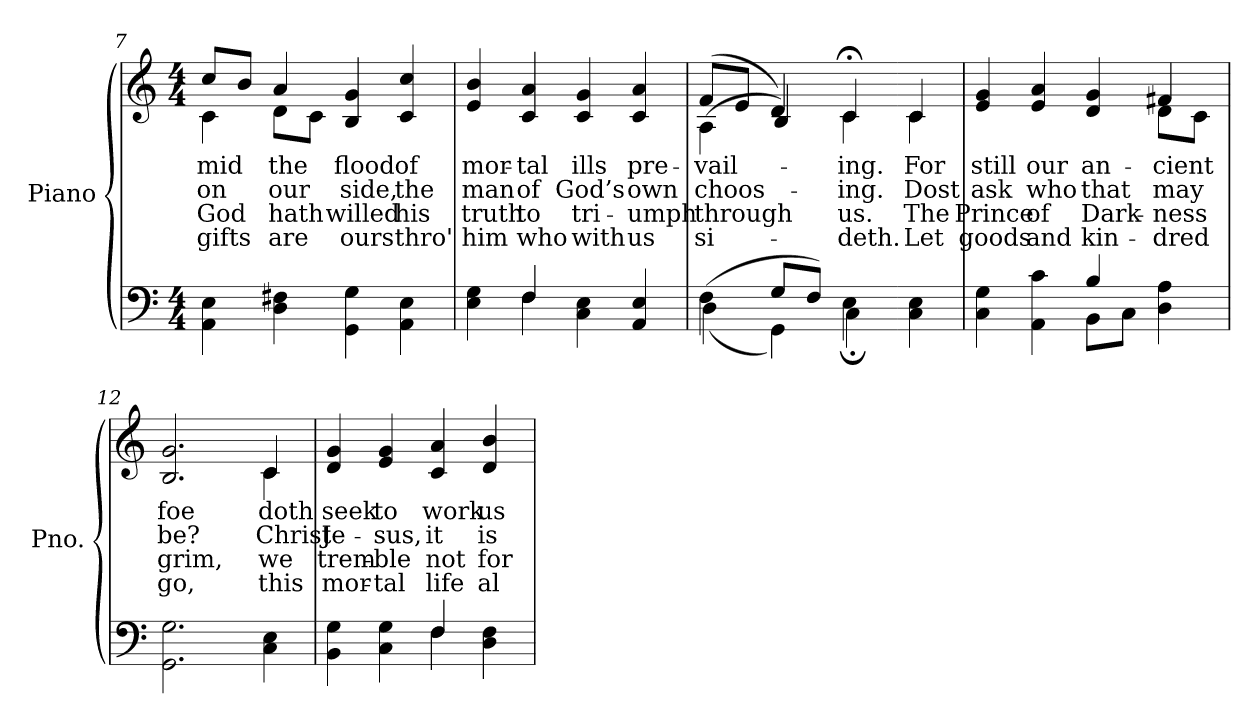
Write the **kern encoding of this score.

**kern	**kern	**text	**text	**text	**text
*part2	*part1	*part1	*part1	*part1	*part1
*staff2	*staff1	*staff1	*staff1	*staff1	*staff1
*I"Piano	*I"Piano	*	*	*	*
*I'Pno.	*I'Pno.	*	*	*	*
!!LO:LB:g=z
*clefF4	*clefG2	*	*	*	*
*k[]	*k[]	*	*	*	*
*C:	*C:	*	*	*	*
*M4/4	*M4/4	*	*	*	*
=7	=7	=7	=7	=7	=7
!	!	!LO:LY:b:color=#000000	!LO:LY:b:color=#000000	!LO:LY:b:color=#000000	!LO:LY:b:color=#000000
*	*^	*	*	*	*
4AAi\ 4Ei	8cci/L	4ci\	-mid	on	God	gifts
.	8bi/J	.	.	.	.	.
!	!	!	!LO:LY:b:color=#000000	!LO:LY:b:color=#000000	!LO:LY:b:color=#000000	!LO:LY:b:color=#000000
4Di\ 4F#Xi	4ai/	8di\L	the	our	hath	are
.	.	8ci\J	.	.	.	.
!	!	!	!LO:LY:b:color=#000000	!LO:LY:b:color=#000000	!LO:LY:b:color=#000000	!LO:LY:b:color=#000000
4GGi\ 4Gi	4Bi/ 4gi	2ryy	flood	side,	willed	ours
!	!	!	!LO:LY:b:color=#000000	!LO:LY:b:color=#000000	!LO:LY:b:color=#000000	!LO:LY:b:color=#000000
4AAi\ 4Ei	4ci/ 4cci	.	of	the	his	thro'
*	*v	*v	*	*	*	*
=8	=8	=8	=8	=8	=8
*^	*	*	*	*	*
!	!	!	!LO:LY:b:color=#000000	!LO:LY:b:color=#000000	!LO:LY:b:color=#000000	!LO:LY:b:color=#000000
4Ei\ 4Gi	4ryy	4ei/ 4bi	mor-	man	truth	him
!	!	!	!LO:LY:b:color=#000000	!LO:LY:b:color=#000000	!LO:LY:b:color=#000000	!LO:LY:b:color=#000000
4Fi/	4Fi\	4ci/ 4ai	-tal	of	to	who
!	!	!	!LO:LY:b:color=#000000	!LO:LY:b:color=#000000	!LO:LY:b:color=#000000	!LO:LY:b:color=#000000
4Ci\ 4Ei	2ryy	4ci/ 4gi	ills	God’s	tri-	-with
!	!	!	!LO:LY:b:color=#000000	!LO:LY:b:color=#000000	!LO:LY:b:color=#000000	!LO:LY:b:color=#000000
4AAi/ 4Ei	.	4ci/ 4ai	pre-	own	umph	us
=9	=9	=9	=9	=9	=9	=9
!	!	!	!LO:LY:b:color=#000000	!LO:LY:b:color=#000000	!LO:LY:b:color=#000000	!LO:LY:b:color=#000000
*	*	*^	*	*	*	*
(4Fi\	(4Di\	(8fi/L	(4Ai\	-vail-	choos-	through	si-
.	.	8ei/J	.	.	.	.	.
8Gi/L	4GGi\)	4di/)	4Bi/)	.	.	.	.
8Fi/J)	.	.	.	.	.	.	.
!	!	!	!	!LO:LY:b:color=#000000	!LO:LY:b:color=#000000	!LO:LY:b:color=#000000	!LO:LY:b:color=#000000
4Ei\	4C;i\	4c;i/	4ci\	-ing.	-ing.	-us.	deth.
*v	*v	*	*	*	*	*	*
=10-	=10-	=10-	=10-	=10-	=10-	=10-
*^	*	*	*	*	*	*
!	!	!	!	!LO:LY:b:color=#000000	!LO:LY:b:color=#000000	!LO:LY:b:color=#000000	!LO:LY:b:color=#000000
*v	*v	*	*	*	*	*	*
4Ci\ 4Ei	4ci/	4ci\	For	Dost	The	Let
!!LO:LB:g=z	!!
=11	=11	=11	=11	=11	=11	=11
*^	*	*	*	*	*	*
!	!	!	!	!LO:LY:b:color=#000000	!LO:LY:b:color=#000000	!LO:LY:b:color=#000000	!LO:LY:b:color=#000000
4Ci\ 4Gi	2ryy	4ei/ 4gi	2.ryy	still	ask	Prince	goods
!	!	!	!	!LO:LY:b:color=#000000	!LO:LY:b:color=#000000	!LO:LY:b:color=#000000	!LO:LY:b:color=#000000
4AAi\ 4ci	.	4ei/ 4ai	.	our	who	of	and
!	!	!	!	!LO:LY:b:color=#000000	!LO:LY:b:color=#000000	!LO:LY:b:color=#000000	!LO:LY:b:color=#000000
4Bi/	8BBi\L	4di/ 4gi	.	an-	that	Dark-	-kin-
.	8Ci\J	.	.	.	.	.	.
!	!	!	!	!LO:LY:b:color=#000000	!LO:LY:b:color=#000000	!LO:LY:b:color=#000000	!LO:LY:b:color=#000000
4Di\ 4Ai	4ryy	4f#Xi/	8di\L	-cient	may	-ness	dred
.	.	.	8ci\J	.	.	.	.
*v	*v	*	*	*	*	*	*
=12	=12	=12	=12	=12	=12	=12
!	!	!	!LO:LY:b:color=#000000	!LO:LY:b:color=#000000	!LO:LY:b:color=#000000	!LO:LY:b:color=#000000
2.GGi\ 2.Gi	2.Bi/ 2.gi	2.ryy	foe	be?	grim,	go,
!	!	!	!LO:LY:b:color=#000000	!LO:LY:b:color=#000000	!LO:LY:b:color=#000000	!LO:LY:b:color=#000000
4Ci\ 4Ei	4ci/	4ci\	doth	Christ	we	this
*	*v	*v	*	*	*	*
=13	=13	=13	=13	=13	=13
*^	*	*	*	*	*
*	*	*^	*	*	*	*
!	!	!	!	!LO:LY:b:color=#000000	!LO:LY:b:color=#000000	!LO:LY:b:color=#000000	!LO:LY:b:color=#000000
*	*	*v	*v	*	*	*	*
4BBi\ 4Gi	2ryy	4di/ 4gi	seek	Je-	trem-	-mor-
!	!	!	!LO:LY:b:color=#000000	!LO:LY:b:color=#000000	!LO:LY:b:color=#000000	!LO:LY:b:color=#000000
4Ci\ 4Gi	.	4ei/ 4gi	to	-sus,	-ble	tal
!	!	!	!LO:LY:b:color=#000000	!LO:LY:b:color=#000000	!LO:LY:b:color=#000000	!LO:LY:b:color=#000000
4Fi/	4Fi\	4ci/ 4ai	work	it	not	life
!	!	!	!LO:LY:b:color=#000000	!LO:LY:b:color=#000000	!LO:LY:b:color=#000000	!LO:LY:b:color=#000000
4Di\ 4Fi	4ryy	4di/ 4bi	us	is	for	al-
*v	*v	*	*	*	*	*
=	=	=	=	=	=
*-	*-	*-	*-	*-	*-
